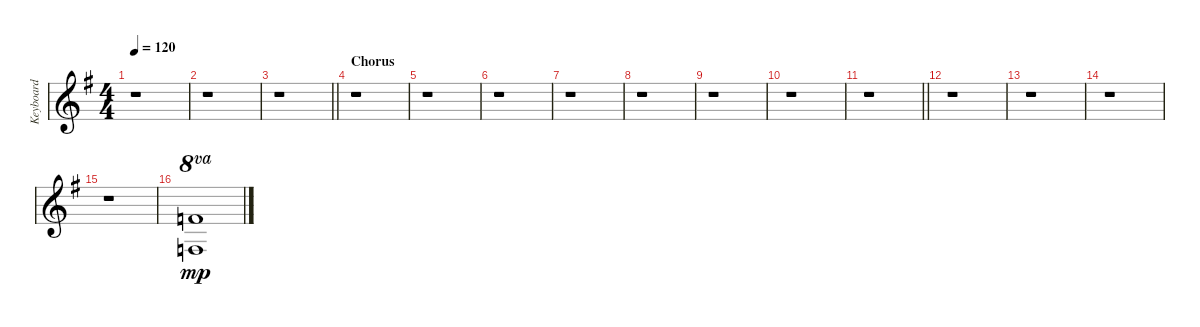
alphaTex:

\track ("Keyboard" "Keyboard") {instrument musicbox}
\staff {score}
\tuning (E4 B3 G3 D3 A2 E2) {hide}
\ts (4 4)
\tempo 120
\clef g2
\ks eminor
r.1{dy mp} |
r.1 |
\barLineRight lightlight
r.1 |
\section ("" "Chorus")
r.1 |
r.1 |
r.1 |
r.1 |
r.1 |
r.1 |
r.1 |
\barLineRight lightlight
r.1 |
\section ("" "")
r.1 |
r.1 |
r.1 |
r.1 |
(13.1 10.3).1{ot 8va balance 7 instrument tubularbells}
